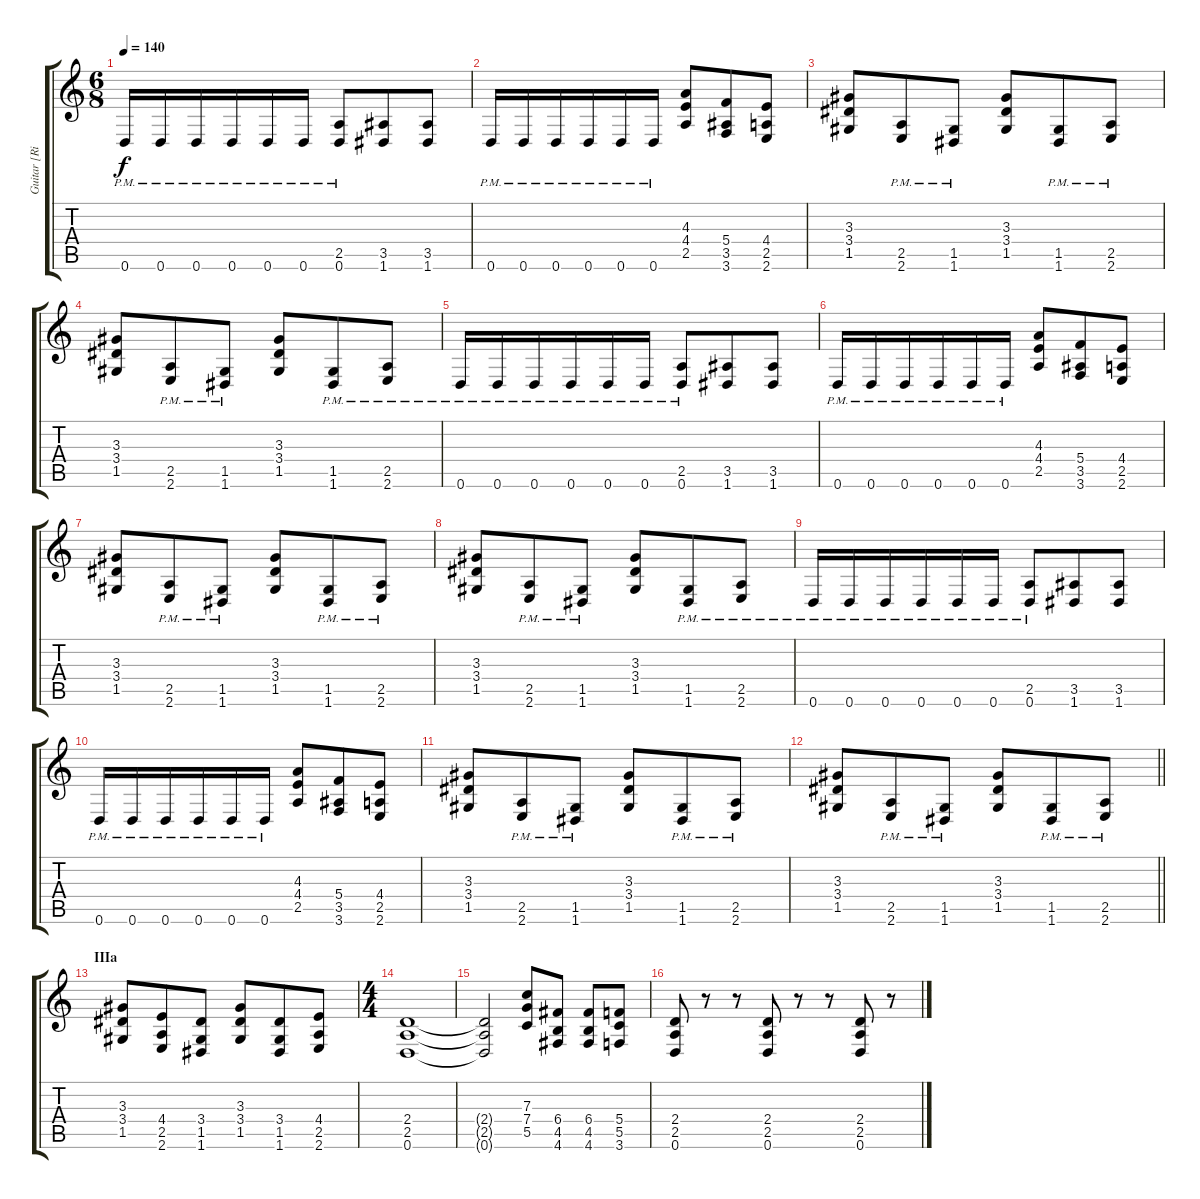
\track ("Guitar [Right]" "Guitar [Ri") {instrument distortionguitar}
\staff {score tabs}
\tuning (D4 A3 F3 C3 G2 D2) {hide}
\ts (6 8)
\tempo 140
\clef g2
\ks c
0.6{pm}.16{dy f} 0.6{pm}.16 0.6{pm}.16 0.6{pm}.16 0.6{pm}.16 0.6{pm}.16 (2.5{pm} 0.6{pm}).8 (3.5 1.6).8 (3.5 1.6).8 |
0.6{pm}.16 0.6{pm}.16 0.6{pm}.16 0.6{pm}.16 0.6{pm}.16 0.6{pm}.16 (4.3 4.4 2.5).8 (5.4 3.5 3.6).8 (4.4 2.5 2.6).8 |
(3.3 3.4 1.5).8 (2.5{pm} 2.6{pm}).8 (1.5{pm} 1.6{pm}).8 (3.3 3.4 1.5).8 (1.5{pm} 1.6{pm}).8 (2.5{pm} 2.6{pm}).8 |
(3.3 3.4 1.5).8 (2.5{pm} 2.6{pm}).8 (1.5{pm} 1.6{pm}).8 (3.3 3.4 1.5).8 (1.5{pm} 1.6{pm}).8 (2.5{pm} 2.6{pm}).8 |
0.6{pm}.16 0.6{pm}.16 0.6{pm}.16 0.6{pm}.16 0.6{pm}.16 0.6{pm}.16 (2.5{pm} 0.6{pm}).8 (3.5 1.6).8 (3.5 1.6).8 |
0.6{pm}.16 0.6{pm}.16 0.6{pm}.16 0.6{pm}.16 0.6{pm}.16 0.6{pm}.16 (4.3 4.4 2.5).8 (5.4 3.5 3.6).8 (4.4 2.5 2.6).8 |
(3.3 3.4 1.5).8 (2.5{pm} 2.6{pm}).8 (1.5{pm} 1.6{pm}).8 (3.3 3.4 1.5).8 (1.5{pm} 1.6{pm}).8 (2.5{pm} 2.6{pm}).8 |
(3.3 3.4 1.5).8 (2.5{pm} 2.6{pm}).8 (1.5{pm} 1.6{pm}).8 (3.3 3.4 1.5).8 (1.5{pm} 1.6{pm}).8 (2.5{pm} 2.6{pm}).8 |
0.6{pm}.16 0.6{pm}.16 0.6{pm}.16 0.6{pm}.16 0.6{pm}.16 0.6{pm}.16 (2.5{pm} 0.6{pm}).8 (3.5 1.6).8 (3.5 1.6).8 |
0.6{pm}.16 0.6{pm}.16 0.6{pm}.16 0.6{pm}.16 0.6{pm}.16 0.6{pm}.16 (4.3 4.4 2.5).8 (5.4 3.5 3.6).8 (4.4 2.5 2.6).8 |
(3.3 3.4 1.5).8 (2.5{pm} 2.6{pm}).8 (1.5{pm} 1.6{pm}).8 (3.3 3.4 1.5).8 (1.5{pm} 1.6{pm}).8 (2.5{pm} 2.6{pm}).8 |
\barLineRight lightlight
(3.3 3.4 1.5).8 (2.5{pm} 2.6{pm}).8 (1.5{pm} 1.6{pm}).8 (3.3 3.4 1.5).8 (1.5{pm} 1.6{pm}).8 (2.5{pm} 2.6{pm}).8 |
\section ("" "IIIa")
(3.3 3.4 1.5).8 (4.4 2.5 2.6).8 (3.4 1.5 1.6).8 (3.3 3.4 1.5).8 (3.4 1.5 1.6).8 (4.4 2.5 2.6).8 |
\ts (4 4)
(2.4 2.5 0.6).1 |
(2.4{t} 2.5{t} 0.6{t}).2 (7.3 7.4 5.5).8 (6.4 4.5 4.6).8 (6.4 4.5 4.6).8 (5.4 5.5 3.6).8 |
(2.4 2.5 0.6).8 r.8 r.8 (2.4 2.5 0.6).8 r.8 r.8 (2.4 2.5 0.6).8 r.8
